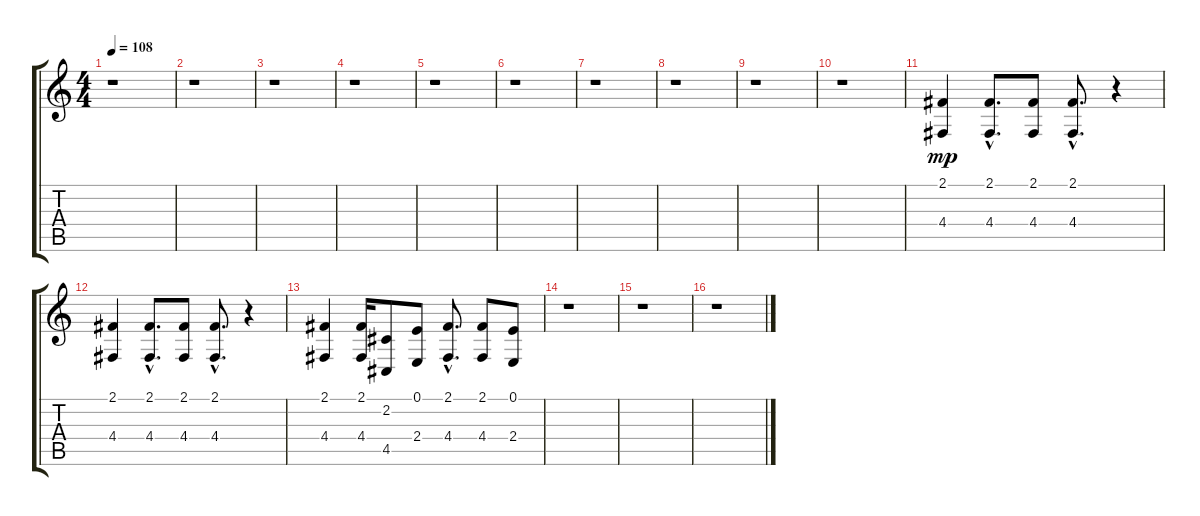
\track "" {instrument clarinet}
\staff {score tabs}
\tuning (E4 B3 G3 D3 A2 E2) {hide}
\ts (4 4)
\tempo 108
\clef g2
\ks c
r.1{dy mp} |
r.1 |
r.1 |
r.1 |
r.1 |
r.1 |
r.1 |
r.1 |
r.1 |
r.1 |
(2.1 4.4).4 (2.1{hac} 4.4{hac}).8{d} (2.1 4.4).8 (2.1{hac} 4.4{hac}).8{d} r.4 |
(2.1 4.4).4 (2.1{hac} 4.4{hac}).8{d} (2.1 4.4).8 (2.1{hac} 4.4{hac}).8{d} r.4 |
(2.1 4.4).4 (2.1 4.4).16 (2.2 4.5).8 (0.1 2.4).8 (2.1{hac} 4.4{hac}).8{d} (2.1 4.4).8 (0.1 2.4).8 |
r.1 |
r.1 |
r.1
